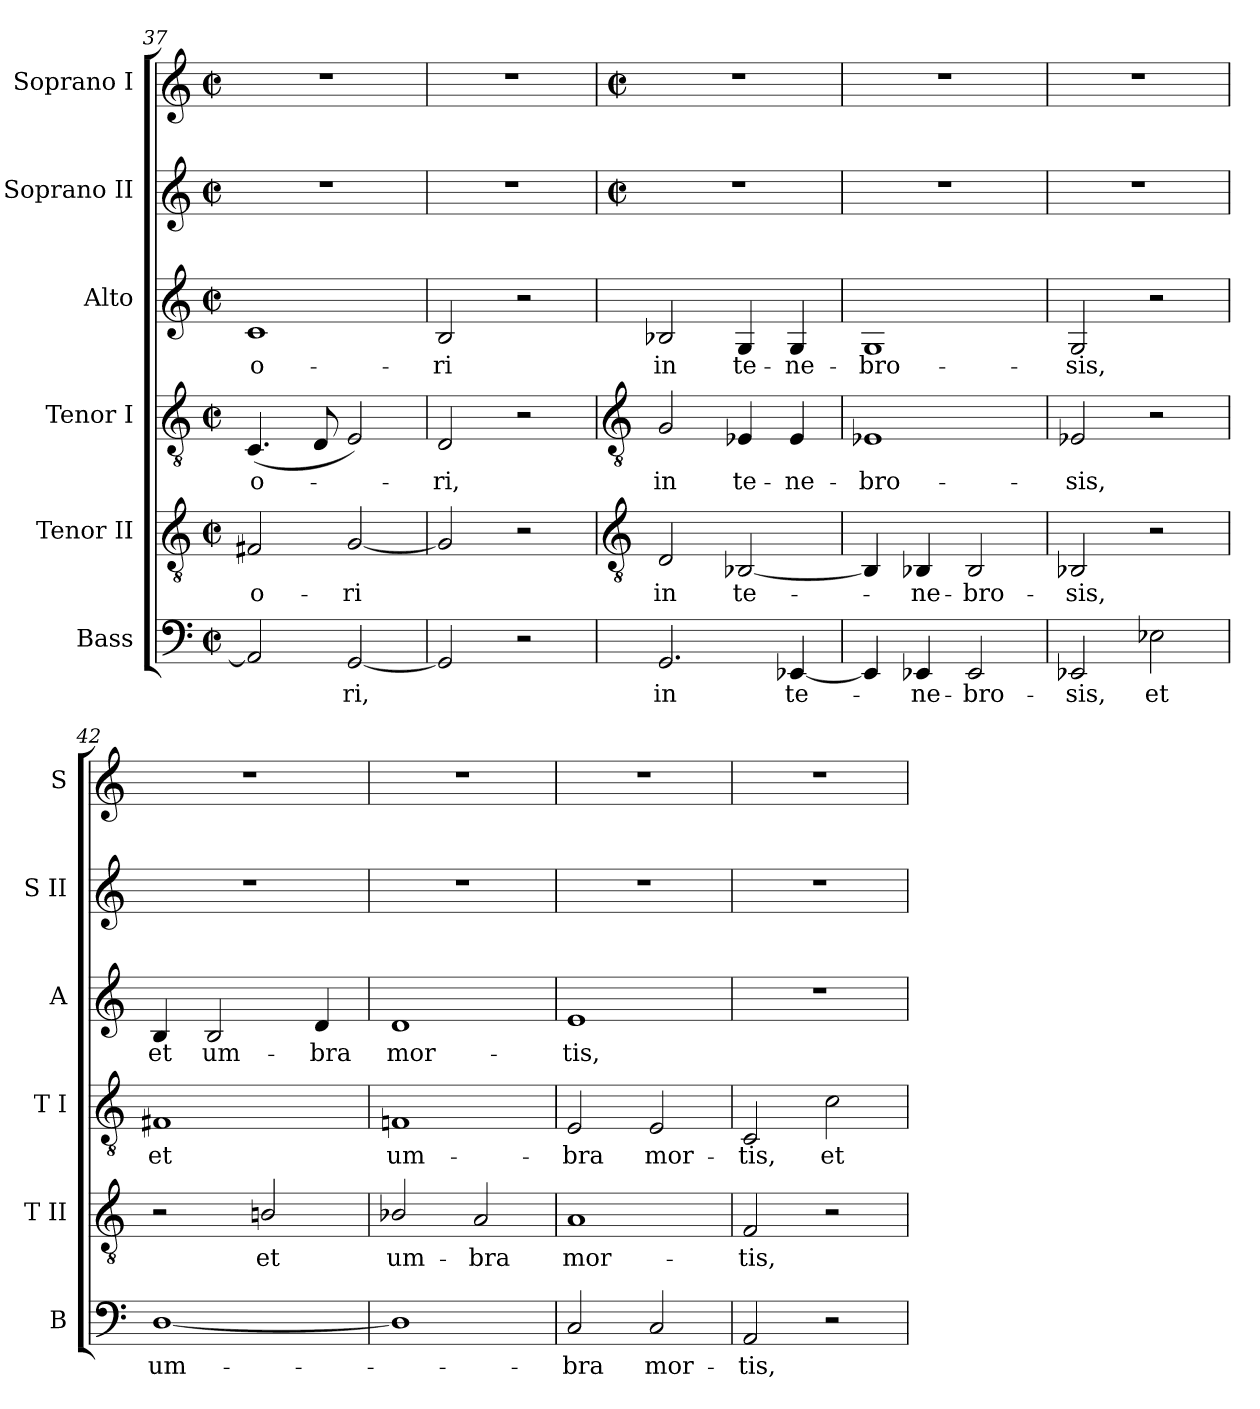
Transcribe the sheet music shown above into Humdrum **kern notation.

**kern	**text	**kern	**text	**kern	**text	**kern	**text	**kern	**kern
*part6	*part6	*part5	*part5	*part4	*part4	*part3	*part3	*part2	*part1
*staff6	*staff6	*staff5	*staff5	*staff4	*staff4	*staff3	*staff3	*staff2	*staff1
*I"Bass	*	*I"Tenor II	*	*I"Tenor I	*	*I"Alto	*	*I"Soprano II	*I"Soprano I
*I'B	*	*I'T II	*	*I'T I	*	*I'A	*	*I'S II	*I'S
*clefF4	*	*clefGv2	*	*clefGv2	*	*clefG2	*	*clefG2	*clefG2
*k[]	*	*k[]	*	*k[]	*	*k[]	*	*k[]	*k[]
*C:	*	*C:	*	*C:	*	*C:	*	*C:	*C:
*M2/2	*	*M2/2	*	*M2/2	*	*M2/2	*	*M2/2	*M2/2
*met(c|)	*	*met(c|)	*	*met(c|)	*	*met(c|)	*	*met(c|)	*met(c|)
=37	=37	=37	=37	=37	=37	=37	=37	=37	=37
!	!	!	!LO:LY:b	!	!LO:LY:b	!	!LO:LY:b	!	!
2AA]	.	2F#X	-o-	(<4.C	-o-	1c	-o-	1r	1r
.	.	.	.	8D	.	.	.	.	.
!	!LO:LY:b	!	!LO:LY:b	!	!	!	!	!	!
[2GG	ri,	[2G	-ri	2E)	.	.	.	.	.
=38	=38	=38	=38	=38	=38	=38	=38	=38	=38
!	!LO:LY:b	!	!	!	!LO:LY:b	!	!LO:LY:b	!	!
2GG]	.	2G]	.	2D	ri,	2B	-ri	1r	1r
2r	.	2r	.	2r	.	2r	.	.	.
!!LO:LB:g=z
=39	=39	=39	=39	=39	=39	=39	=39	=39	=39
*	*	*clefGv2	*	*clefGv2	*	*	*	*	*
*	*	*	*	*	*	*	*	*M2/2	*M2/2
*	*	*	*	*	*	*	*	*met(c|)	*met(c|)
!	!LO:LY:b	!	!LO:LY:b	!	!LO:LY:b	!	!LO:LY:b	!	!
2.GG	in	2D	in	2G	in	2B-X	in	1r	1r
!	!	!	!LO:LY:b	!	!LO:LY:b	!	!LO:LY:b	!	!
.	.	[2BB-X	te-	4E-X	te-	4G	te-	.	.
!	!LO:LY:b	!	!	!	!LO:LY:b	!	!LO:LY:b	!	!
[4EE-X	te-	.	.	4E-	-ne-	4G	-ne-	.	.
=40	=40	=40	=40	=40	=40	=40	=40	=40	=40
!	!	!	!	!	!LO:LY:b	!	!LO:LY:b	!	!
4EE-]	.	4BB-]	.	1E-X	-bro-	1G	-bro-	1r	1r
!	!LO:LY:b	!	!LO:LY:b	!	!	!	!	!	!
4EE-	ne-	4BB-	ne-	.	.	.	.	.	.
!	!LO:LY:b	!	!LO:LY:b	!	!	!	!	!	!
2EE-	-bro-	2BB-	-bro-	.	.	.	.	.	.
=41	=41	=41	=41	=41	=41	=41	=41	=41	=41
!	!LO:LY:b	!	!LO:LY:b	!	!LO:LY:b	!	!LO:LY:b	!	!
2EE-X	-sis,	2BB-X	-sis,	2E-X	-sis,	2G	-sis,	1r	1r
!	!LO:LY:b	!	!	!	!	!	!	!	!
2E-X	et	2r	.	2r	.	2r	.	.	.
=42	=42	=42	=42	=42	=42	=42	=42	=42	=42
!	!LO:LY:b	!	!	!	!LO:LY:b	!	!LO:LY:b	!	!
[1D/	um-	2r	.	1F#X	et	4B	et	1r	1r
!	!	!	!	!	!	!	!LO:LY:b	!	!
.	.	.	.	.	.	2B	um-	.	.
!	!	!	!LO:LY:b	!	!	!	!	!	!
.	.	2Bn/	et	.	.	.	.	.	.
!	!	!	!	!	!	!	!LO:LY:b	!	!
.	.	.	.	.	.	4d	-bra	.	.
=43	=43	=43	=43	=43	=43	=43	=43	=43	=43
!	!	!	!LO:LY:b	!	!LO:LY:b	!	!LO:LY:b	!	!
1D]	.	2B-X/	um-	1Fn	um-	1d	mor-	1r	1r
!	!	!	!LO:LY:b	!	!	!	!	!	!
.	.	2A	-bra	.	.	.	.	.	.
=44	=44	=44	=44	=44	=44	=44	=44	=44	=44
!	!LO:LY:b	!	!LO:LY:b	!	!LO:LY:b	!	!LO:LY:b	!	!
2C	bra	1A	mor-	2E	-bra	1e	-tis,	1r	1r
!	!LO:LY:b	!	!	!	!LO:LY:b	!	!	!	!
2C	mor-	.	.	2E	mor-	.	.	.	.
=45	=45	=45	=45	=45	=45	=45	=45	=45	=45
!	!LO:LY:b	!	!LO:LY:b	!	!LO:LY:b	!	!	!	!
2AA	-tis,	2F	-tis,	2C	-tis,	1r	.	1r	1r
!	!	!	!	!	!LO:LY:b	!	!	!	!
2r	.	2r	.	2c	et	.	.	.	.
=	=	=	=	=	=	=	=	=	=
*-	*-	*-	*-	*-	*-	*-	*-	*-	*-
